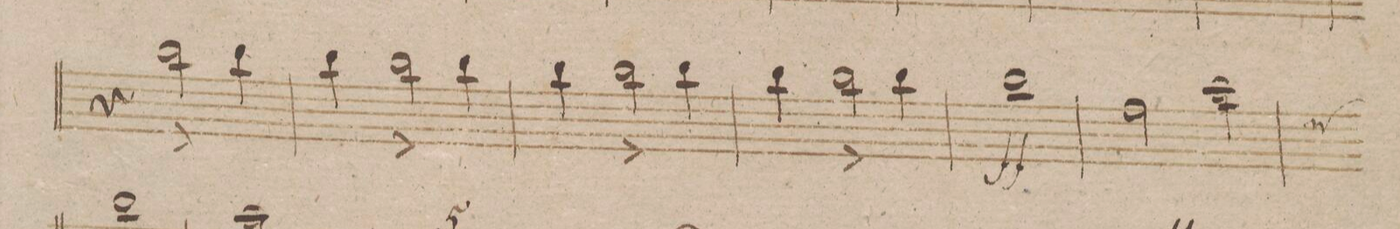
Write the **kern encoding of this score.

**kern	**dynam
*I"Flauto 2do	*
*clefG2	*
*k[b-]	*
*met(c|)	*
*M2/2	*
4r	.
2bb-^<\	.
4bb-\	.
=49	=49
4bb-\	.
2bb-^<\	.
4bb-\	.
=50	=50
4bb-\	.
2bb-^<\	.
4bb-\	.
=51	=51
4bb-\	.
2bb-^<\	.
4bb-\	.
=52	=52
1bb-	ff
=53	=53
2ff\	.
2ccc\	.
*custos:ee	*
=54	=54
*-	*-
